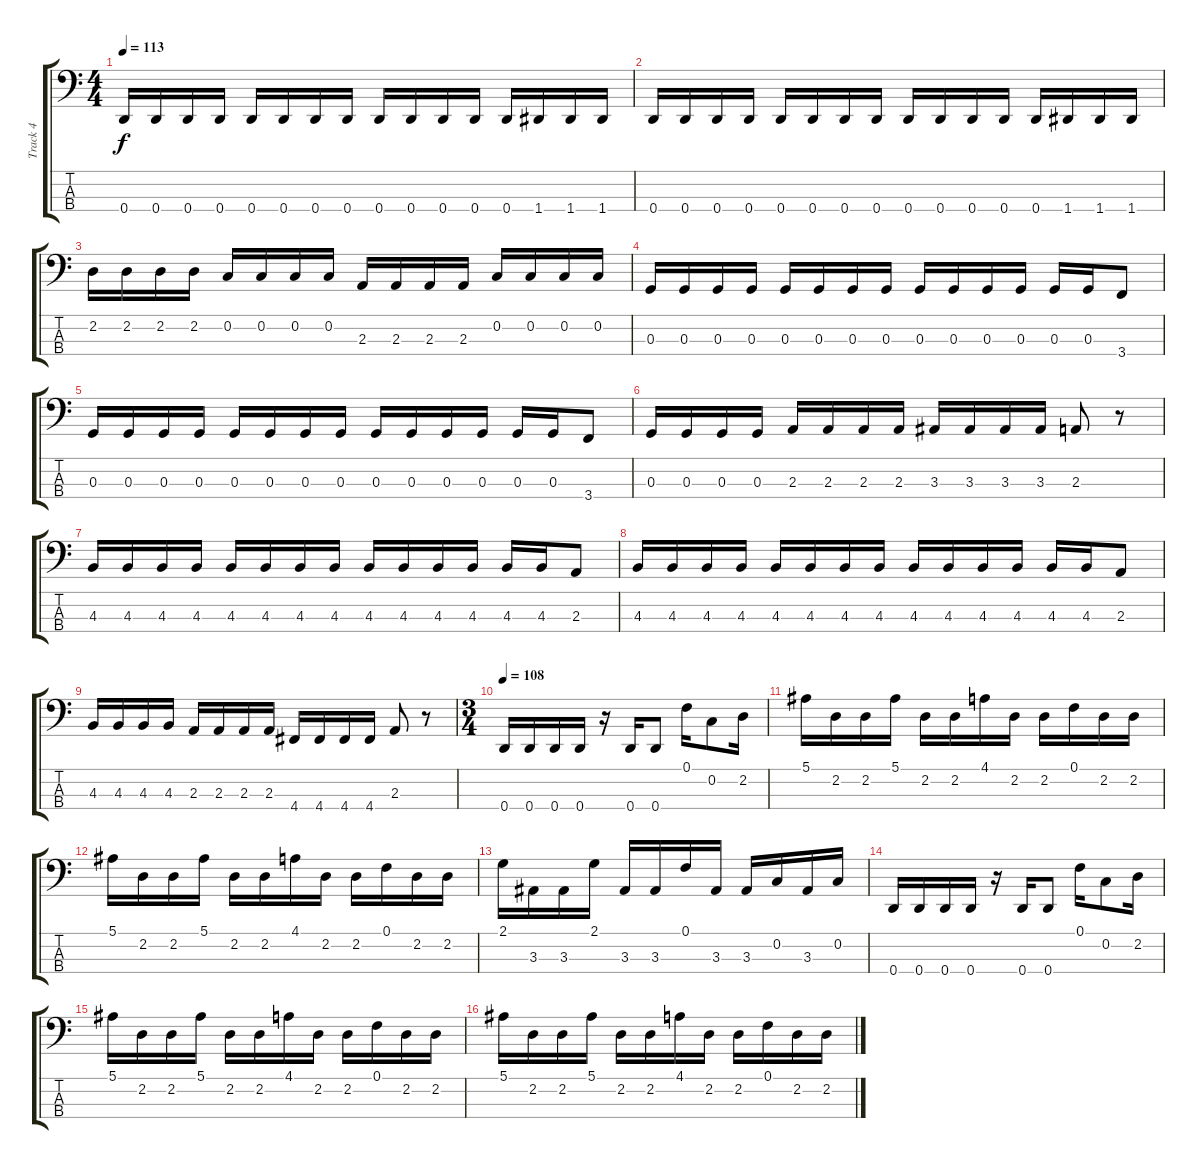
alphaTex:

\track ("Track 4" "Track 4") {instrument electricbassfinger}
\staff {score tabs}
\tuning (F2 C2 G1 D1) {hide}
\ts (4 4)
\tempo 113
\clef f4
\ks c
0.4.16{dy f} 0.4.16 0.4.16 0.4.16 0.4.16 0.4.16 0.4.16 0.4.16 0.4.16 0.4.16 0.4.16 0.4.16 0.4.16 1.4.16 1.4.16 1.4.16 |
0.4.16 0.4.16 0.4.16 0.4.16 0.4.16 0.4.16 0.4.16 0.4.16 0.4.16 0.4.16 0.4.16 0.4.16 0.4.16 1.4.16 1.4.16 1.4.16 |
2.2.16 2.2.16 2.2.16 2.2.16 0.2.16 0.2.16 0.2.16 0.2.16 2.3.16 2.3.16 2.3.16 2.3.16 0.2.16 0.2.16 0.2.16 0.2.16 |
0.3.16 0.3.16 0.3.16 0.3.16 0.3.16 0.3.16 0.3.16 0.3.16 0.3.16 0.3.16 0.3.16 0.3.16 0.3.16 0.3.16 3.4.8 |
0.3.16 0.3.16 0.3.16 0.3.16 0.3.16 0.3.16 0.3.16 0.3.16 0.3.16 0.3.16 0.3.16 0.3.16 0.3.16 0.3.16 3.4.8 |
0.3.16 0.3.16 0.3.16 0.3.16 2.3.16 2.3.16 2.3.16 2.3.16 3.3.16 3.3.16 3.3.16 3.3.16 2.3.8 r.8 |
4.3.16 4.3.16 4.3.16 4.3.16 4.3.16 4.3.16 4.3.16 4.3.16 4.3.16 4.3.16 4.3.16 4.3.16 4.3.16 4.3.16 2.3.8 |
4.3.16 4.3.16 4.3.16 4.3.16 4.3.16 4.3.16 4.3.16 4.3.16 4.3.16 4.3.16 4.3.16 4.3.16 4.3.16 4.3.16 2.3.8 |
4.3.16 4.3.16 4.3.16 4.3.16 2.3.16 2.3.16 2.3.16 2.3.16 4.4.16 4.4.16 4.4.16 4.4.16 2.3.8 r.8 |
\ts (3 4)
\tempo 108
0.4.16 0.4.16 0.4.16 0.4.16 r.16 0.4.16 0.4.8 0.1.16 0.2.8 2.2.16 |
5.1.16 2.2.16 2.2.16 5.1.16 2.2.16 2.2.16 4.1.16 2.2.16 2.2.16 0.1.16 2.2.16 2.2.16 |
5.1.16 2.2.16 2.2.16 5.1.16 2.2.16 2.2.16 4.1.16 2.2.16 2.2.16 0.1.16 2.2.16 2.2.16 |
2.1.16 3.3.16 3.3.16 2.1.16 3.3.16 3.3.16 0.1.16 3.3.16 3.3.16 0.2.16 3.3.16 0.2.16 |
0.4.16 0.4.16 0.4.16 0.4.16 r.16 0.4.16 0.4.8 0.1.16 0.2.8 2.2.16 |
5.1.16 2.2.16 2.2.16 5.1.16 2.2.16 2.2.16 4.1.16 2.2.16 2.2.16 0.1.16 2.2.16 2.2.16 |
5.1.16 2.2.16 2.2.16 5.1.16 2.2.16 2.2.16 4.1.16 2.2.16 2.2.16 0.1.16 2.2.16 2.2.16
